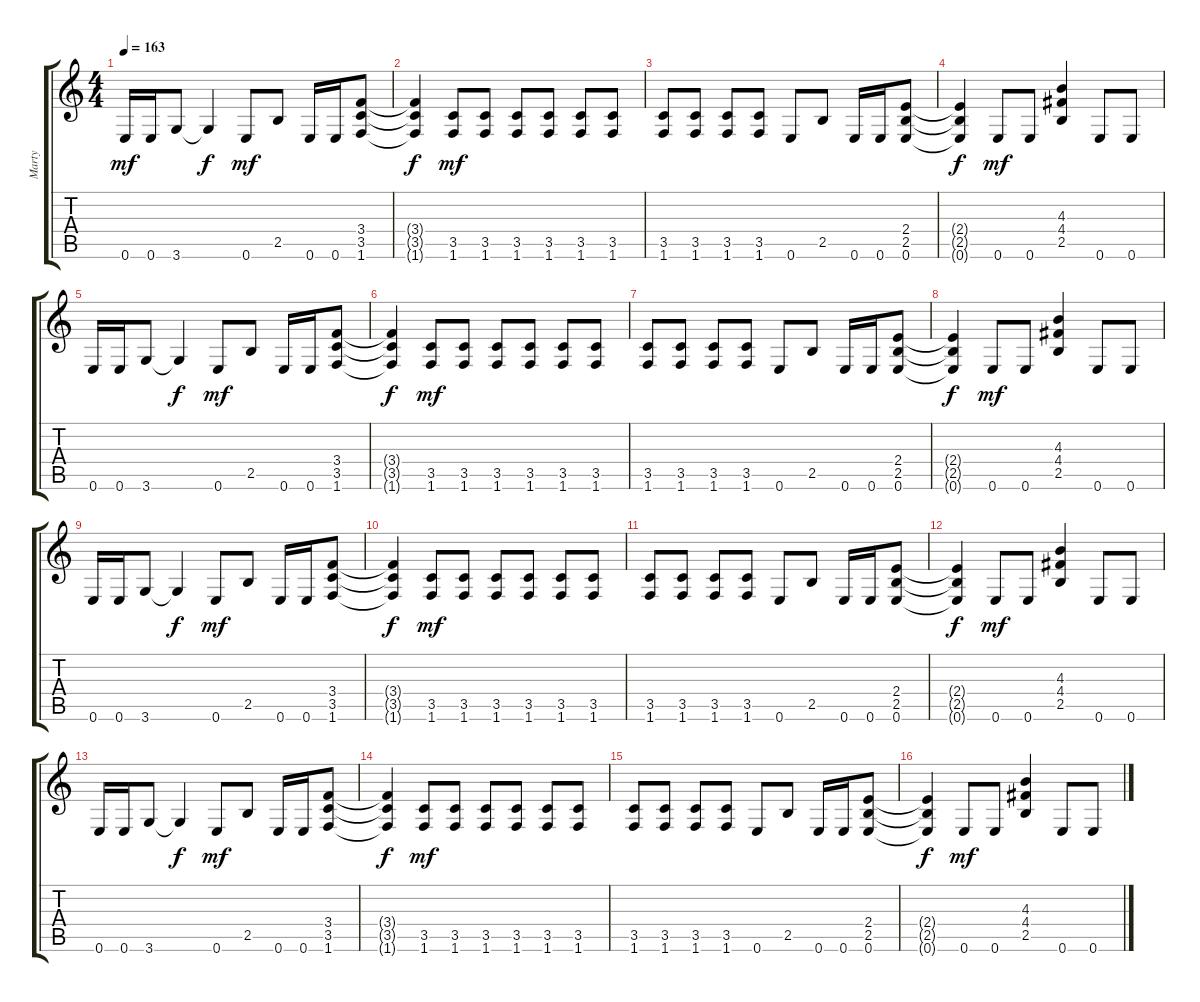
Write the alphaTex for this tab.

\track ("Marty" "Marty") {instrument distortionguitar}
\staff {score tabs}
\tuning (E4 B3 G3 D3 A2 E2) {hide}
\ts (4 4)
\tempo 163
\clef g2
\ks c
0.6.16{dy mf} 0.6.16 3.6.8 3.6{t}.4{dy f} 0.6.8{dy mf} 2.5.8 0.6.16 0.6.16 (3.4 3.5 1.6).8 |
(3.4{t} 3.5{t} 1.6{t}).4{dy f} (3.5 1.6).8{dy mf} (3.5 1.6).8 (3.5 1.6).8 (3.5 1.6).8 (3.5 1.6).8 (3.5 1.6).8 |
(3.5 1.6).8 (3.5 1.6).8 (3.5 1.6).8 (3.5 1.6).8 0.6.8 2.5.8 0.6.16 0.6.16 (2.4 2.5 0.6).8 |
(2.4{t} 2.5{t} 0.6{t}).4{dy f} 0.6.8{dy mf} 0.6.8 (4.3 4.4 2.5).4 0.6.8 0.6.8 |
0.6.16 0.6.16 3.6.8 3.6{t}.4{dy f} 0.6.8{dy mf} 2.5.8 0.6.16 0.6.16 (3.4 3.5 1.6).8 |
(3.4{t} 3.5{t} 1.6{t}).4{dy f} (3.5 1.6).8{dy mf} (3.5 1.6).8 (3.5 1.6).8 (3.5 1.6).8 (3.5 1.6).8 (3.5 1.6).8 |
(3.5 1.6).8 (3.5 1.6).8 (3.5 1.6).8 (3.5 1.6).8 0.6.8 2.5.8 0.6.16 0.6.16 (2.4 2.5 0.6).8 |
(2.4{t} 2.5{t} 0.6{t}).4{dy f} 0.6.8{dy mf} 0.6.8 (4.3 4.4 2.5).4 0.6.8 0.6.8 |
0.6.16 0.6.16 3.6.8 3.6{t}.4{dy f} 0.6.8{dy mf} 2.5.8 0.6.16 0.6.16 (3.4 3.5 1.6).8 |
(3.4{t} 3.5{t} 1.6{t}).4{dy f} (3.5 1.6).8{dy mf} (3.5 1.6).8 (3.5 1.6).8 (3.5 1.6).8 (3.5 1.6).8 (3.5 1.6).8 |
(3.5 1.6).8 (3.5 1.6).8 (3.5 1.6).8 (3.5 1.6).8 0.6.8 2.5.8 0.6.16 0.6.16 (2.4 2.5 0.6).8 |
(2.4{t} 2.5{t} 0.6{t}).4{dy f} 0.6.8{dy mf} 0.6.8 (4.3 4.4 2.5).4 0.6.8 0.6.8 |
0.6.16 0.6.16 3.6.8 3.6{t}.4{dy f} 0.6.8{dy mf} 2.5.8 0.6.16 0.6.16 (3.4 3.5 1.6).8 |
(3.4{t} 3.5{t} 1.6{t}).4{dy f} (3.5 1.6).8{dy mf} (3.5 1.6).8 (3.5 1.6).8 (3.5 1.6).8 (3.5 1.6).8 (3.5 1.6).8 |
(3.5 1.6).8 (3.5 1.6).8 (3.5 1.6).8 (3.5 1.6).8 0.6.8 2.5.8 0.6.16 0.6.16 (2.4 2.5 0.6).8 |
(2.4{t} 2.5{t} 0.6{t}).4{dy f} 0.6.8{dy mf} 0.6.8 (4.3 4.4 2.5).4 0.6.8 0.6.8
